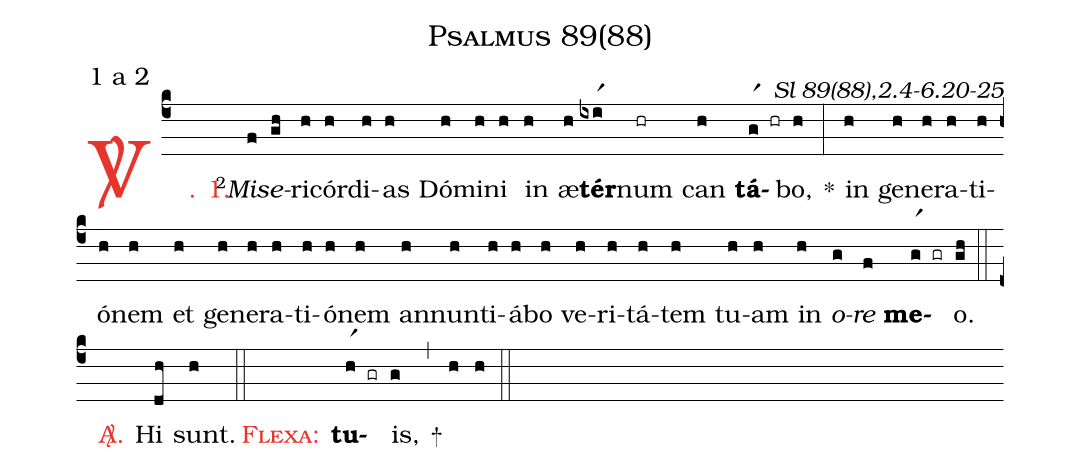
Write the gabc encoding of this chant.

name: Psalmus 89(88);
mode: 1;
mode-differentia: a 2;
commentary: Sl 89(88),2.4-6.20-25;
%%
(c4)

<c><sp>V/</sp>. 1.</c>() <v>\VSup{2}</v><i>Mi</i>(f)<i>se</i>(gh)ri(h)cór(h)di(h)as(h) Dó(h)mi(h)ni(h) in(h) æ(h)<b>tér</b>(ixir1)num(hr) can(h) <b>tá</b>(gr1 hr)bo,(h) *(:) in(h) ge(h)ne(h)ra(h)ti(h)ó(h)nem(h) et(h) ge(h)ne(h)ra(h)ti(h)ó(h)nem(h) an(h)nun(h)ti(h)á(h)bo(h) ve(h)ri(h)tá(h)tem(h) tu(h)am(h) in(h) <i>o</i>(g)<i>re</i>(f) <b>me</b>(gr1 gr)o.(gh)

(::)

<nlba><c><sp>A/</sp>.</c>() Hi</nlba>(dh) sunt.(h)

(::)

<c><sc>Flexa</sc>:</c>() <b>tu</b>(hr1 gr)is,(g) +(,) (h) (h)

(::)
